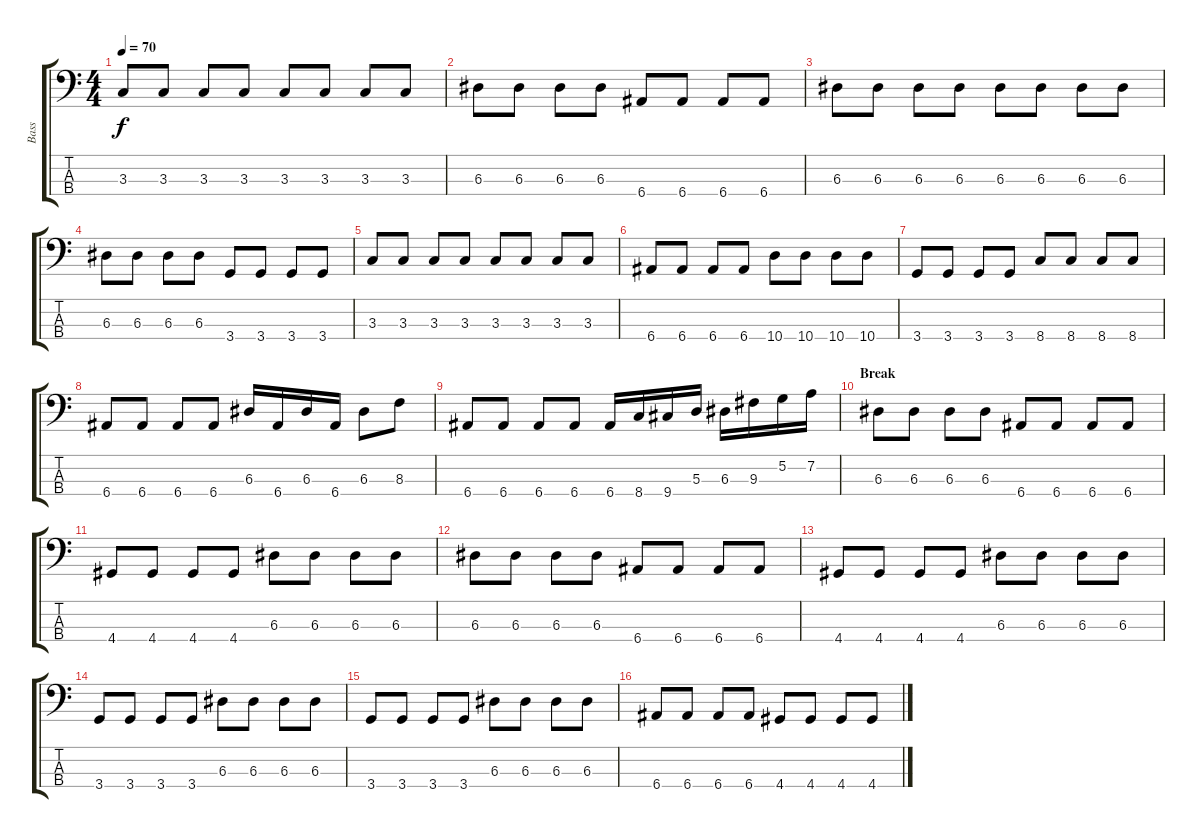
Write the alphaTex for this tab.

\track ("Bass" "Bass") {instrument electricbassfinger}
\staff {score tabs}
\tuning (G2 D2 A1 E1) {hide}
\ts (4 4)
\tempo 70
\clef f4
\ks c
3.3.8{dy f} 3.3.8 3.3.8 3.3.8 3.3.8 3.3.8 3.3.8 3.3.8 |
6.3.8 6.3.8 6.3.8 6.3.8 6.4.8 6.4.8 6.4.8 6.4.8 |
6.3.8 6.3.8 6.3.8 6.3.8 6.3.8 6.3.8 6.3.8 6.3.8 |
6.3.8 6.3.8 6.3.8 6.3.8 3.4.8 3.4.8 3.4.8 3.4.8 |
3.3.8 3.3.8 3.3.8 3.3.8 3.3.8 3.3.8 3.3.8 3.3.8 |
6.4.8 6.4.8 6.4.8 6.4.8 10.4.8 10.4.8 10.4.8 10.4.8 |
3.4.8 3.4.8 3.4.8 3.4.8 8.4.8 8.4.8 8.4.8 8.4.8 |
6.4.8 6.4.8 6.4.8 6.4.8 6.3.16 6.4.16 6.3.16 6.4.16 6.3.8 8.3.8 |
6.4.8 6.4.8 6.4.8 6.4.8 6.4.16 8.4.16 9.4.16 5.3.16 6.3.16 9.3.16 5.2.16 7.2.16 |
\section ("" "Break")
6.3.8 6.3.8 6.3.8 6.3.8 6.4.8 6.4.8 6.4.8 6.4.8 |
4.4.8 4.4.8 4.4.8 4.4.8 6.3.8 6.3.8 6.3.8 6.3.8 |
6.3.8 6.3.8 6.3.8 6.3.8 6.4.8 6.4.8 6.4.8 6.4.8 |
4.4.8 4.4.8 4.4.8 4.4.8 6.3.8 6.3.8 6.3.8 6.3.8 |
3.4.8 3.4.8 3.4.8 3.4.8 6.3.8 6.3.8 6.3.8 6.3.8 |
3.4.8 3.4.8 3.4.8 3.4.8 6.3.8 6.3.8 6.3.8 6.3.8 |
6.4.8 6.4.8 6.4.8 6.4.8 4.4.8 4.4.8 4.4.8 4.4.8
